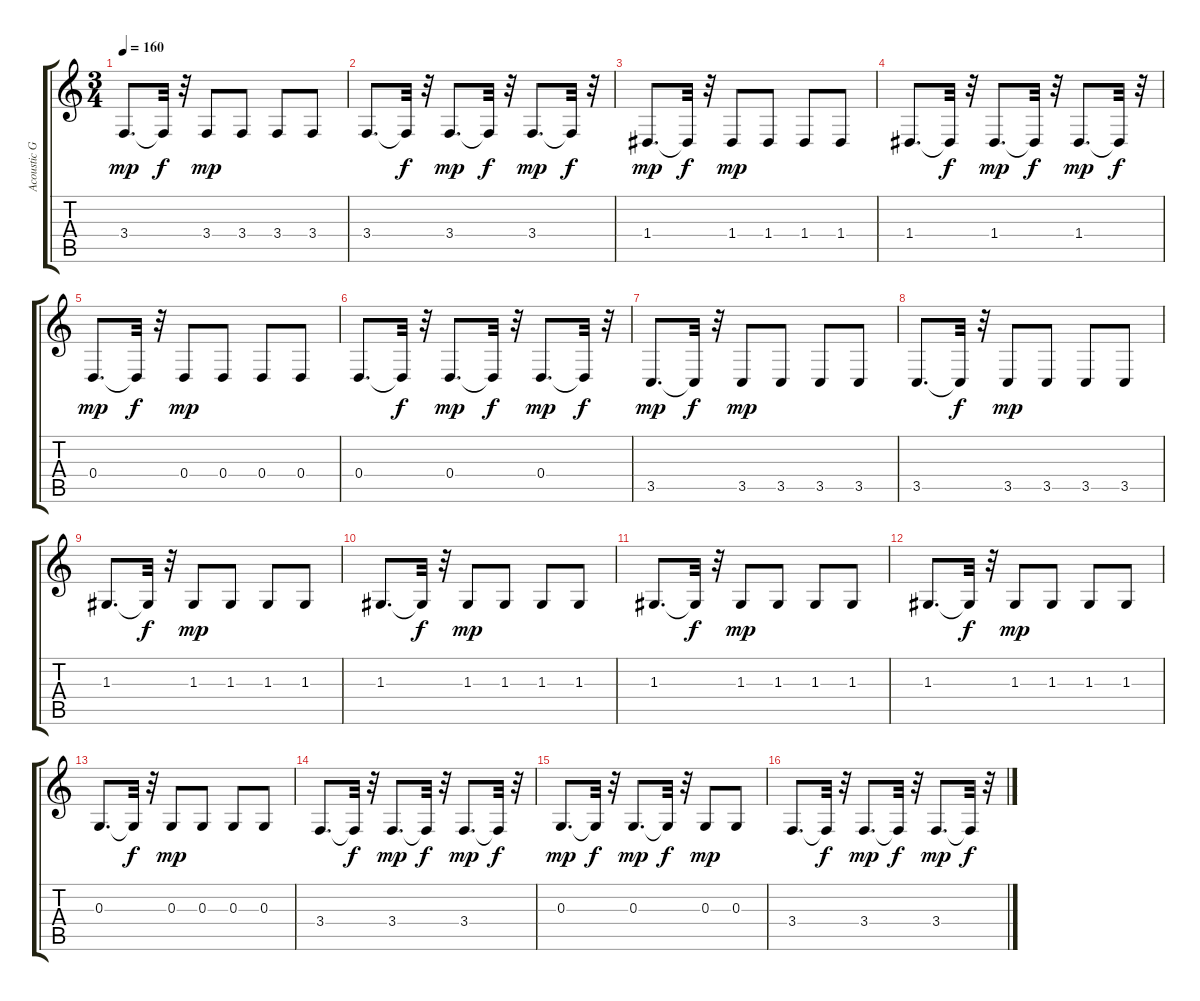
\track ("Acoustic Grand Piano" "Acoustic G") {instrument acousticgrandpiano}
\staff {score tabs}
\tuning (E4 B3 G3 D3 A2 E2) {hide}
\ts (3 4)
\tempo 160
\clef g2
\ks c
3.4.8{d dy mp} 3.4{t}.32{dy f} r.32 3.4.8{dy mp} 3.4.8 3.4.8 3.4.8 |
3.4.8{d} 3.4{t}.32{dy f} r.32 3.4.8{d dy mp} 3.4{t}.32{dy f} r.32 3.4.8{d dy mp} 3.4{t}.32{dy f} r.32 |
1.4.8{d dy mp} 1.4{t}.32{dy f} r.32 1.4.8{dy mp} 1.4.8 1.4.8 1.4.8 |
1.4.8{d} 1.4{t}.32{dy f} r.32 1.4.8{d dy mp} 1.4{t}.32{dy f} r.32 1.4.8{d dy mp} 1.4{t}.32{dy f} r.32 |
0.4.8{d dy mp} 0.4{t}.32{dy f} r.32 0.4.8{dy mp} 0.4.8 0.4.8 0.4.8 |
0.4.8{d} 0.4{t}.32{dy f} r.32 0.4.8{d dy mp} 0.4{t}.32{dy f} r.32 0.4.8{d dy mp} 0.4{t}.32{dy f} r.32 |
3.5.8{d dy mp} 3.5{t}.32{dy f} r.32 3.5.8{dy mp} 3.5.8 3.5.8 3.5.8 |
3.5.8{d} 3.5{t}.32{dy f} r.32 3.5.8{dy mp} 3.5.8 3.5.8 3.5.8 |
1.3.8{d} 1.3{t}.32{dy f} r.32 1.3.8{dy mp} 1.3.8 1.3.8 1.3.8 |
1.3.8{d} 1.3{t}.32{dy f} r.32 1.3.8{dy mp} 1.3.8 1.3.8 1.3.8 |
1.3.8{d} 1.3{t}.32{dy f} r.32 1.3.8{dy mp} 1.3.8 1.3.8 1.3.8 |
1.3.8{d} 1.3{t}.32{dy f} r.32 1.3.8{dy mp} 1.3.8 1.3.8 1.3.8 |
0.3.8{d} 0.3{t}.32{dy f} r.32 0.3.8{dy mp} 0.3.8 0.3.8 0.3.8 |
3.4.8{d} 3.4{t}.32{dy f} r.32 3.4.8{d dy mp} 3.4{t}.32{dy f} r.32 3.4.8{d dy mp} 3.4{t}.32{dy f} r.32 |
0.3.8{d dy mp} 0.3{t}.32{dy f} r.32 0.3.8{d dy mp} 0.3{t}.32{dy f} r.32 0.3.8{dy mp} 0.3.8 |
3.4.8{d} 3.4{t}.32{dy f} r.32 3.4.8{d dy mp} 3.4{t}.32{dy f} r.32 3.4.8{d dy mp} 3.4{t}.32{dy f} r.32
